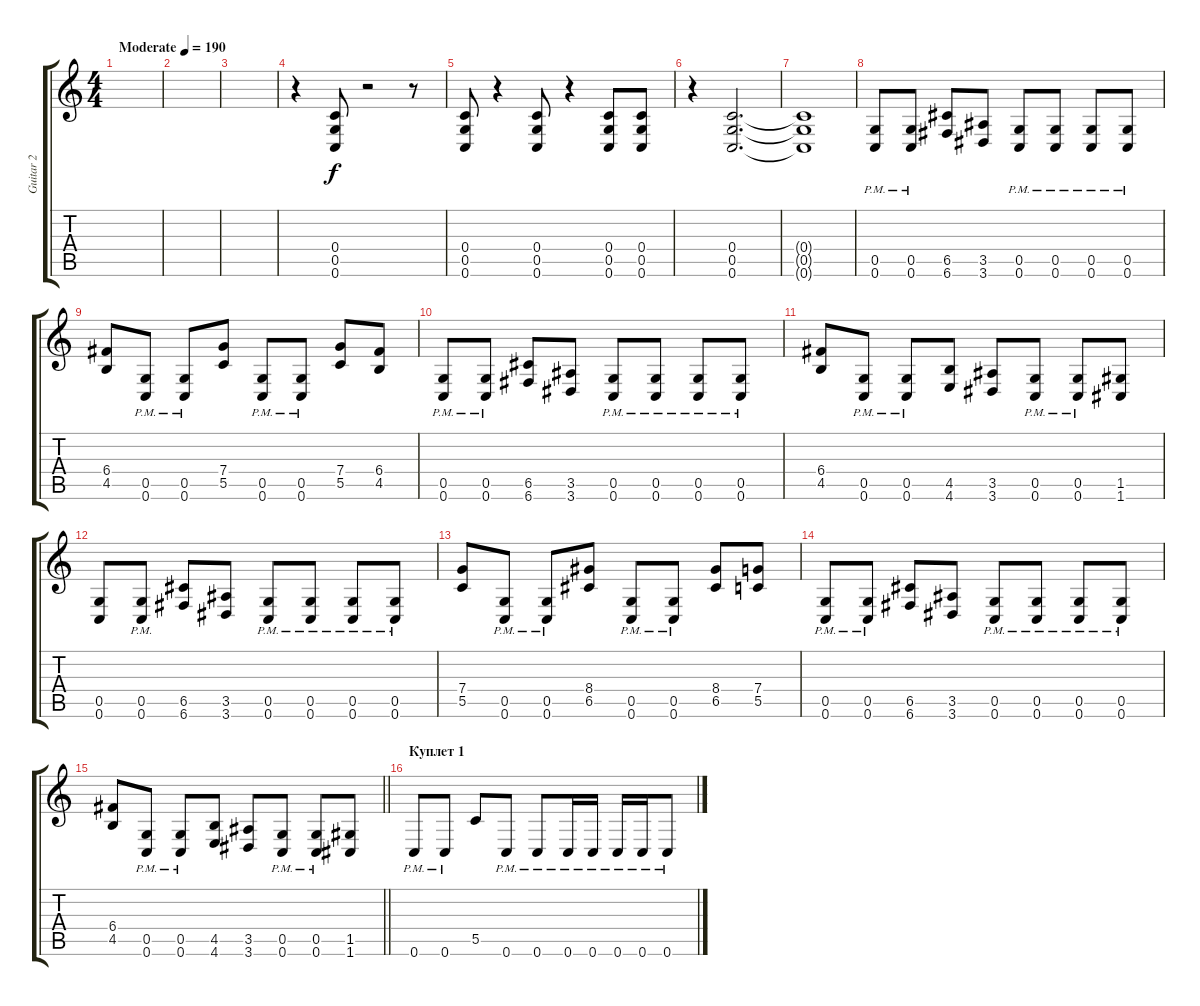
\track ("Guitar 2" "Guitar 2") {instrument distortionguitar}
\staff {score tabs}
\tuning (D4 A3 F3 C3 G2 C2) {hide}
\ts (4 4)
\tempo (190 "Moderate")
\clef g2
\ks c
|
|
|
r.4 (0.4 0.5 0.6).8 r.2 r.8 |
(0.4 0.5 0.6).8 r.4 (0.4 0.5 0.6).8 r.4 (0.4 0.5 0.6).8 (0.4 0.5 0.6).8 |
r.4 (0.4 0.5 0.6).2{d} |
(0.4{t} 0.5{t} 0.6{t}).1 |
(0.5{pm} 0.6{pm}).8 (0.5{pm} 0.6{pm}).8 (6.5 6.6).8 (3.5 3.6).8 (0.5{pm} 0.6{pm}).8 (0.5{pm} 0.6{pm}).8 (0.5{pm} 0.6{pm}).8 (0.5{pm} 0.6{pm}).8 |
(6.4 4.5).8 (0.5{pm} 0.6{pm}).8 (0.5{pm} 0.6{pm}).8 (7.4 5.5).8 (0.5{pm} 0.6{pm}).8 (0.5{pm} 0.6{pm}).8 (7.4 5.5).8 (6.4 4.5).8 |
(0.5{pm} 0.6{pm}).8 (0.5{pm} 0.6{pm}).8 (6.5 6.6).8 (3.5 3.6).8 (0.5{pm} 0.6{pm}).8 (0.5{pm} 0.6{pm}).8 (0.5{pm} 0.6{pm}).8 (0.5{pm} 0.6{pm}).8 |
(6.4 4.5).8 (0.5{pm} 0.6{pm}).8 (0.5{pm} 0.6{pm}).8 (4.5 4.6).8 (3.5 3.6).8 (0.5{pm} 0.6{pm}).8 (0.5{pm} 0.6{pm}).8 (1.5 1.6).8 |
(0.5 0.6).8 (0.5{pm} 0.6{pm}).8 (6.5 6.6).8 (3.5 3.6).8 (0.5{pm} 0.6{pm}).8 (0.5{pm} 0.6{pm}).8 (0.5{pm} 0.6{pm}).8 (0.5{pm} 0.6{pm}).8 |
(7.4 5.5).8 (0.5{pm} 0.6{pm}).8 (0.5{pm} 0.6{pm}).8 (8.4 6.5).8 (0.5{pm} 0.6{pm}).8 (0.5{pm} 0.6{pm}).8 (8.4 6.5).8 (7.4 5.5).8 |
(0.5{pm} 0.6{pm}).8 (0.5{pm} 0.6{pm}).8 (6.5 6.6).8 (3.5 3.6).8 (0.5{pm} 0.6{pm}).8 (0.5{pm} 0.6{pm}).8 (0.5{pm} 0.6{pm}).8 (0.5{pm} 0.6{pm}).8 |
\barLineRight lightlight
(6.4 4.5).8 (0.5{pm} 0.6{pm}).8 (0.5{pm} 0.6{pm}).8 (4.5 4.6).8 (3.5 3.6).8 (0.5{pm} 0.6{pm}).8 (0.5{pm} 0.6{pm}).8 (1.5 1.6).8 |
\section ("" "Куплет 1")
0.6{pm}.8 0.6{pm}.8 5.5.8 0.6{pm}.8 0.6{pm}.8 0.6{pm}.16 0.6{pm}.16 0.6{pm}.16 0.6{pm}.16 0.6{pm}.8
